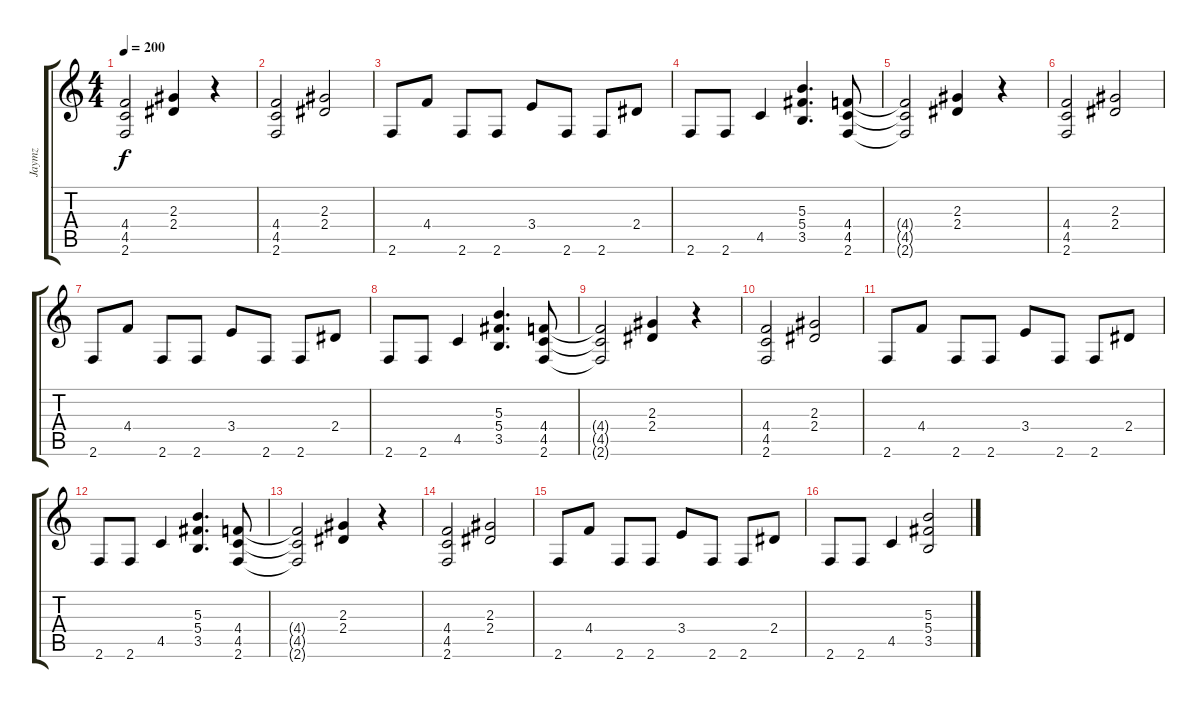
\track ("Jaymz" "Jaymz") {instrument distortionguitar}
\staff {score tabs}
\tuning (Eb4 Bb3 Gb3 Db3 Ab2 Eb2) {hide}
\ts (4 4)
\tempo 200
\clef g2
\ks c
(4.4 4.5 2.6).2{dy f} (2.3 2.4).4 r.4 |
(4.4 4.5 2.6).2 (2.3 2.4).2 |
2.6.8 4.4.8 2.6.8 2.6.8 3.4.8 2.6.8 2.6.8 2.4.8 |
2.6.8 2.6.8 4.5.4 (5.3 5.4 3.5).4{d} (4.4 4.5 2.6).8 |
(4.4{t} 4.5{t} 2.6{t}).2 (2.3 2.4).4 r.4 |
(4.4 4.5 2.6).2 (2.3 2.4).2 |
2.6.8 4.4.8 2.6.8 2.6.8 3.4.8 2.6.8 2.6.8 2.4.8 |
2.6.8 2.6.8 4.5.4 (5.3 5.4 3.5).4{d} (4.4 4.5 2.6).8 |
(4.4{t} 4.5{t} 2.6{t}).2 (2.3 2.4).4 r.4 |
(4.4 4.5 2.6).2 (2.3 2.4).2 |
2.6.8 4.4.8 2.6.8 2.6.8 3.4.8 2.6.8 2.6.8 2.4.8 |
2.6.8 2.6.8 4.5.4 (5.3 5.4 3.5).4{d} (4.4 4.5 2.6).8 |
(4.4{t} 4.5{t} 2.6{t}).2 (2.3 2.4).4 r.4 |
(4.4 4.5 2.6).2 (2.3 2.4).2 |
2.6.8 4.4.8 2.6.8 2.6.8 3.4.8 2.6.8 2.6.8 2.4.8 |
2.6.8 2.6.8 4.5.4 (5.3 5.4 3.5).2
